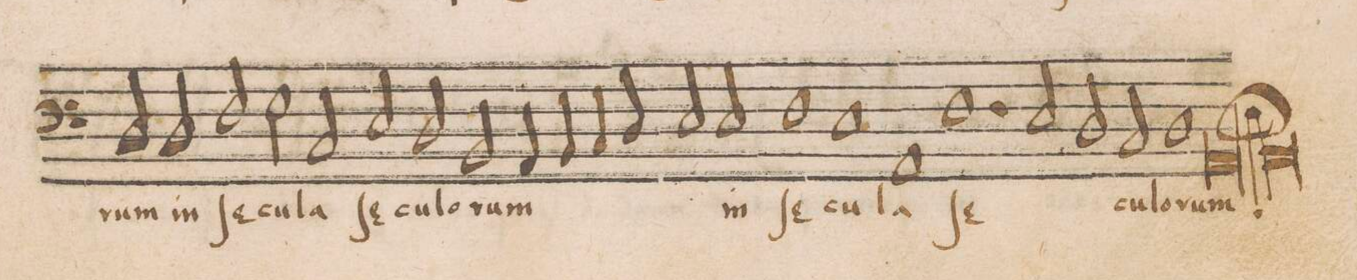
**kern	**text
*I"BASSVS	*
*clefF4	*
*k[]	*
*met(C|)	*
*M2/1	*
2D/	-rum
2D/	in
2F/	ſ(ae)-
2G\	-cu-
=32-	=32-
2C/	-la
2E/	ſ(ae)-
2D/	-cu-
2BB/	-lo-
=33-	=33-
4AA/	-rum
4BB/	.
4C/	.
4D/	.
2E/	.
2E/	in
=34-	=34-
1F	ſ(ae)-
1E	-cu-
=35-	=35-
1AA	-la
1.F	ſ(ae)-
=36-	=36-
2E/	.
2D/	.
2C/	-cu-
=37-	=37-
1D	-lo-
1AA;>	-rum.
=38-	=38-
*-	*-
